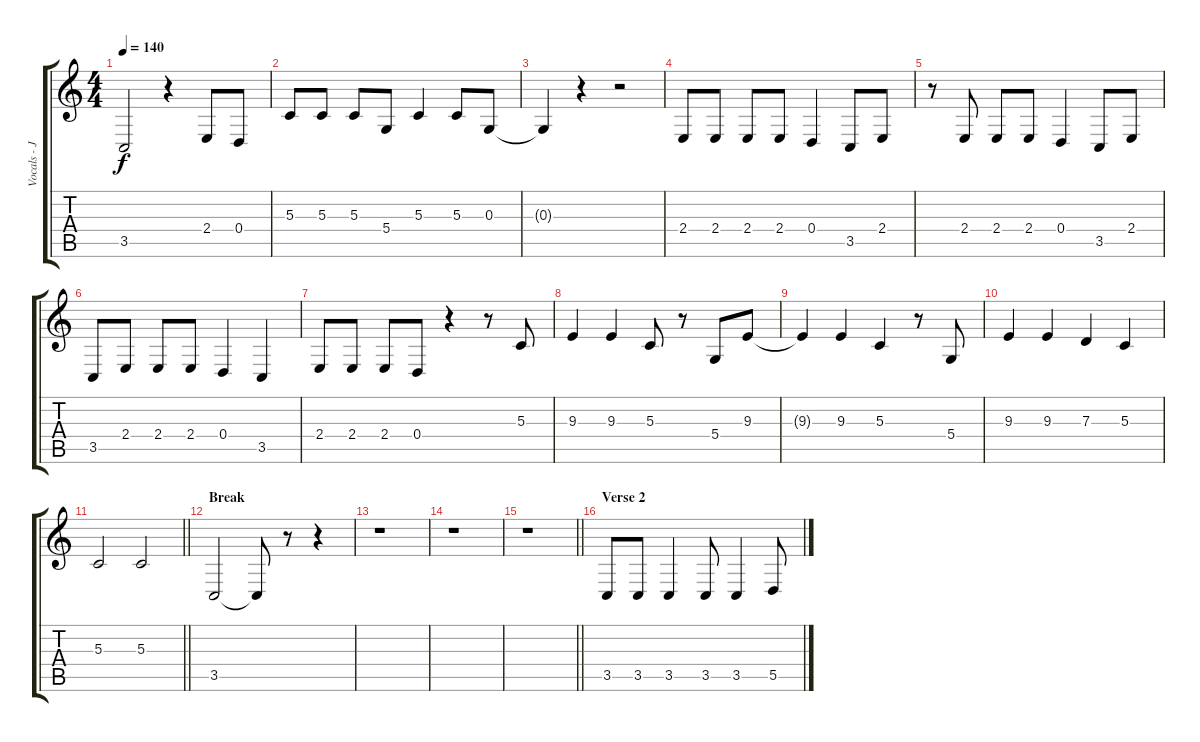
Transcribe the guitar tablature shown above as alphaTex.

\track ("Vocals - Jim Reid" "Vocals - J") {instrument lead2sawtooth}
\staff {score tabs}
\tuning (E4 B3 G3 D3 A2 E2) {hide}
\ts (4 4)
\tempo 140
\clef g2
\ks c
3.5{t}.2{dy f} r.4 2.4.8 0.4.8 |
5.3.8 5.3.8 5.3.8 5.4.8 5.3.4 5.3.8 0.3.8 |
0.3{t}.4 r.4 r.2 |
2.4.8 2.4.8 2.4.8 2.4.8 0.4.4 3.5.8 2.4.8 |
r.8 2.4.8 2.4.8 2.4.8 0.4.4 3.5.8 2.4.8 |
3.5.8 2.4.8 2.4.8 2.4.8 0.4.4 3.5.4 |
2.4.8 2.4.8 2.4.8 0.4.8 r.4 r.8 5.3.8 |
9.3.4 9.3.4 5.3.8 r.8 5.4.8 9.3.8 |
9.3{t}.4 9.3.4 5.3.4 r.8 5.4.8 |
9.3.4 9.3.4 7.3.4 5.3.4 |
\barLineRight lightlight
5.3.2 5.3.2 |
\section ("" "Break")
3.5.2 3.5{t}.8 r.8 r.4 |
r.1 |
r.1 |
\barLineRight lightlight
r.1 |
\section ("" "Verse 2")
3.5.8 3.5.8 3.5.4 3.5.8 3.5.4 5.5.8
